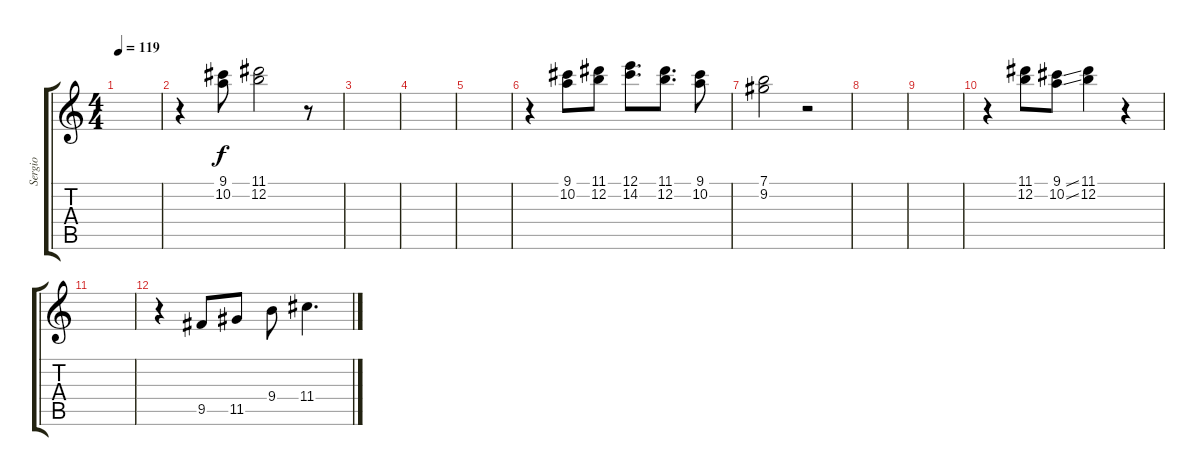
\track ("Sergio" "Sergio") {instrument acousticguitarnylon}
\staff {score tabs}
\tuning (E4 B3 G3 D3 A2 E2) {hide}
\ts (4 4)
\tempo 119
\clef g2
\ks c
|
r.4 (9.1 10.2).8 (11.1 12.2).2 r.8 |
|
|
|
r.4 (9.1 10.2).8 (11.1 12.2).8 (12.1 14.2).8{d} (11.1 12.2).8{d} (9.1 10.2).8 |
(7.1 9.2).2 r.2 |
|
|
r.4 (11.1 12.2).8 (9.1{ss} 10.2{ss}).8 (11.1 12.2).4 r.4 |
|
r.4 9.5.8 11.5.8 9.4.8 11.4.4{d}
